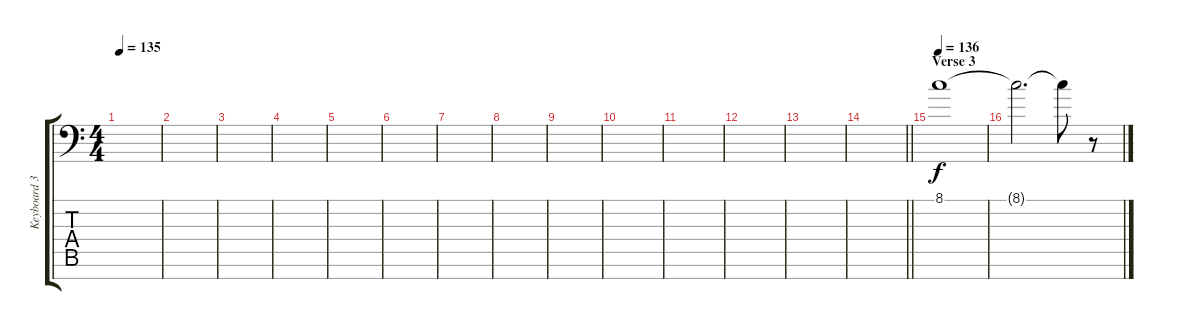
\track ("Keyboard 3 (Lead)" "Keyboard 3") {instrument lead2sawtooth}
\staff {score tabs}
\tuning (E4 B3 G3 D3 A2 E2 A1) {hide}
\ts (4 4)
\tempo 135
\clef f4
\ks c
|
|
|
|
|
|
|
|
|
|
|
|
|
\barLineRight lightlight
|
\section ("" "Verse 3")
\tempo 136
8.1.1{volume 10 instrument rockorgan} |
8.1{t}.2{d} 8.1{t}.8 r.8
